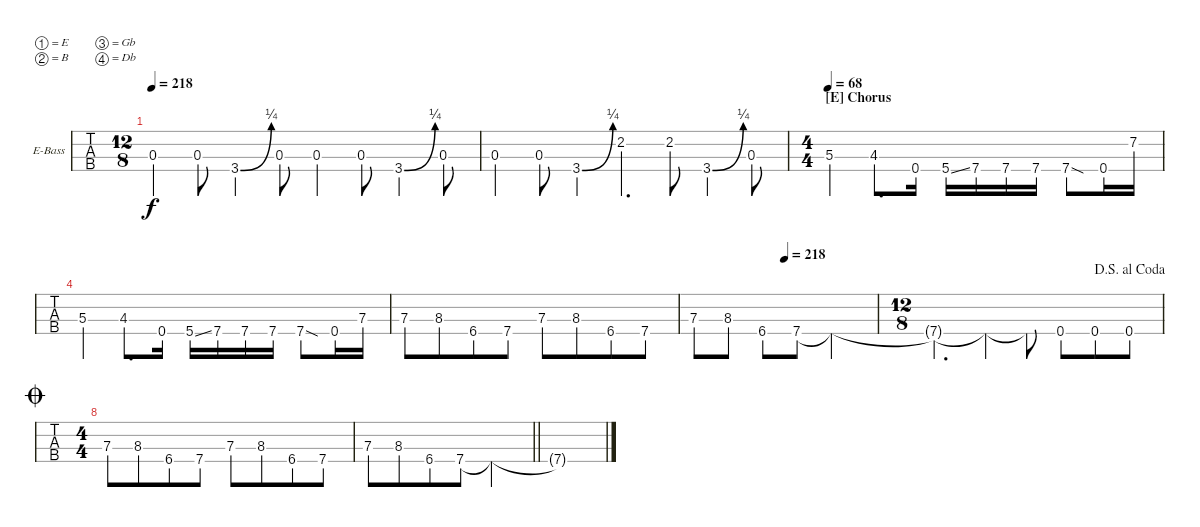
\bracketExtendMode nobrackets
\firstSystemTrackNameOrientation horizontal
\otherSystemsTrackNameOrientation horizontal
\defaultBarNumberDisplay FirstOfSystem
\track ("Bass" "E-Bass") {instrument electricbassfinger}
\staff {tabs}
\tuning (E2 B1 Gb1 Db1)
\ts (12 8)
\tempo 218
\clef f4
\scale
0.244473
\ks c
0.3.4{dy f} 0.3.8 3.4{be (bend 0 0 14.399999999999999 1)}.4 0.3.8 0.3.4 0.3.8 3.4{be (bend 0 0 14.399999999999999 1)}.4 0.3.8 |
\scale
0.230169 0.3.4 0.3.8 3.4{be (bend 0 0 14.399999999999999 1)}.4 2.2.4{d} 2.2.8 3.4{be (bend 0 0 14.399999999999999 1)}.4 0.3.8 |
\ts (4 4)
\section ("E" "Chorus")
\tempo 68
\scale
0.274382 5.3.4 4.3.8{d} 0.4.16 5.4{ss}.16 7.4.16 7.4.16 7.4.16 7.4{sod}.8 0.4.16 7.2.16 |
\scale
0.250975 5.3.4 4.3.8{d} 0.4.16 5.4{ss}.16 7.4.16 7.4.16 7.4.16 7.4{sod}.8 0.4.16 7.3.16 |
\scale
0.25 7.3.8{beam invert} 8.3.8{beam invert beam merge} 6.4.8{beam invert} 7.4.8{beam invert} 7.3.8{beam invert} 8.3.8{beam invert beam merge} 6.4.8{beam invert} 7.4.8{beam invert} |
\tempo (218 0.5)
\scale
0.196875
\ks g
7.3.8 8.3.8 6.4.8 7.4.8 7.4{t}.2 |
\ts (12 8)
\jump dalsegnoalcoda
\scale
0.275 7.4{t}.2{d} 7.4{t}.4 7.4{t}.8 0.4.8 0.4.8 0.4.8 |
\ts (4 4)
\jump coda
\scale
0.278125
\ks c
7.3.8{beam invert} 8.3.8{beam invert beam merge} 6.4.8{beam invert} 7.4.8{beam invert} 7.3.8{beam invert} 8.3.8{beam invert beam merge} 6.4.8{beam invert} 7.4.8{beam invert} |
\scale
0.512195
\barLineRight lightlight
7.3.8{beam invert} 8.3.8{beam invert beam merge} 6.4.8{beam invert} 7.4.8{beam invert} 7.4{t}.2 |
\scale
0.243902 7.4{t}.1 |
\scale
0.243902
